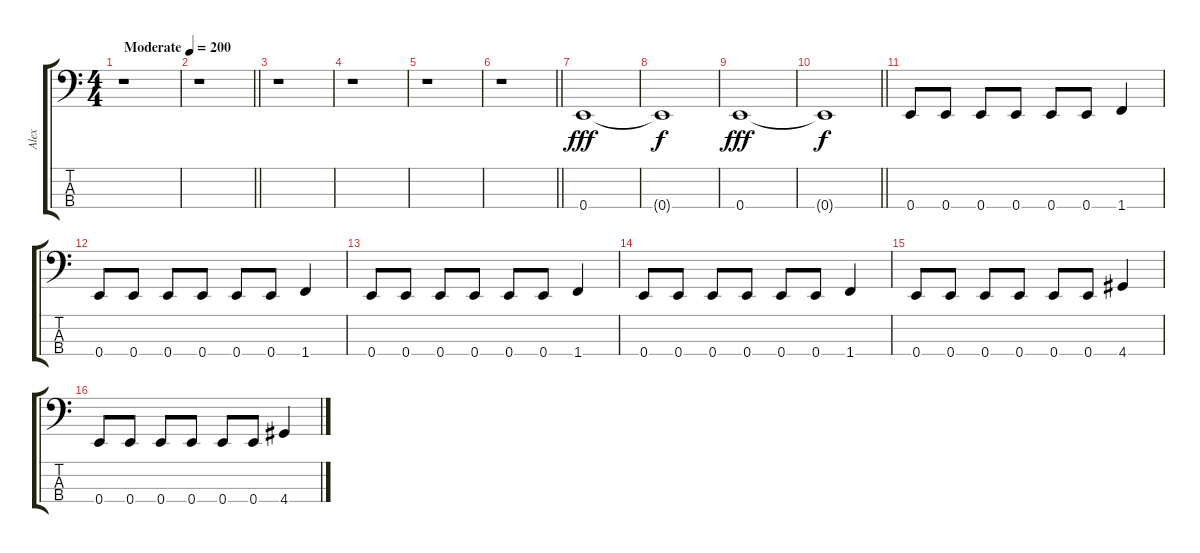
\track ("Alex" "Alex") {instrument electricbassfinger}
\staff {score tabs}
\tuning (G2 D2 A1 E1) {hide}
\ts (4 4)
\tempo (200 "Moderate")
\clef f4
\ks c
r.1{dy fff instrument electricbassfinger} |
\barLineRight lightlight
r.1 |
r.1 |
r.1 |
r.1 |
\barLineRight lightlight
r.1 |
0.4.1 |
0.4{t}.1{dy f} |
0.4.1{dy fff} |
\barLineRight lightlight
0.4{t}.1{dy f} |
0.4.8 0.4.8 0.4.8 0.4.8 0.4.8 0.4.8 1.4.4 |
0.4.8 0.4.8 0.4.8 0.4.8 0.4.8 0.4.8 1.4.4 |
0.4.8 0.4.8 0.4.8 0.4.8 0.4.8 0.4.8 1.4.4 |
0.4.8 0.4.8 0.4.8 0.4.8 0.4.8 0.4.8 1.4.4 |
0.4.8 0.4.8 0.4.8 0.4.8 0.4.8 0.4.8 4.4.4 |
0.4.8 0.4.8 0.4.8 0.4.8 0.4.8 0.4.8 4.4.4
